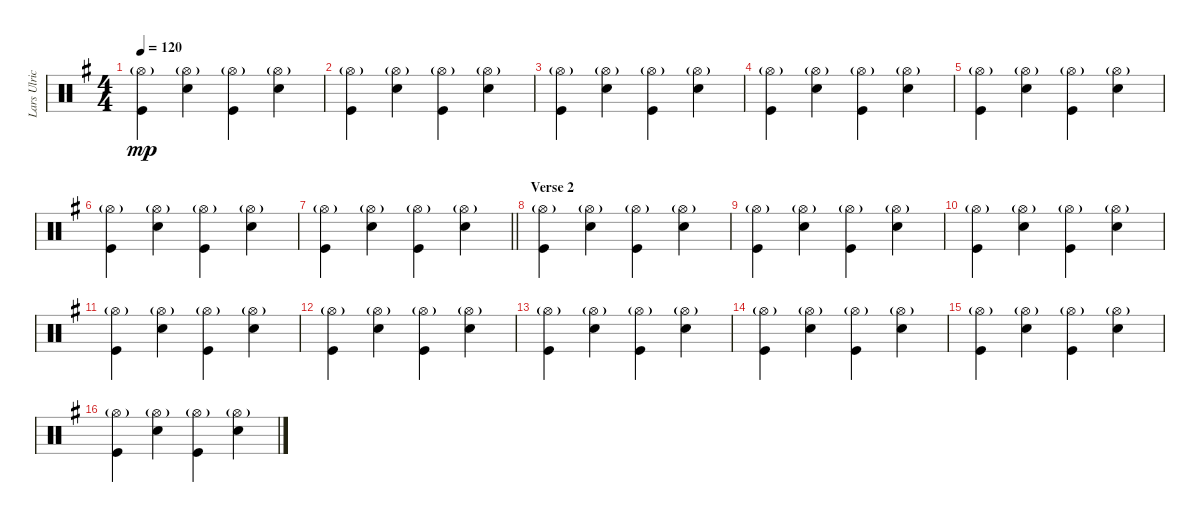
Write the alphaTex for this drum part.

\track ("Lars Ulrich" "Lars Ulric") {instrument percussion}
\staff {score}
\articulation defaults
\ts (4 4)
\tempo 120
\clef neutral
\ks eminor
("Hi-Hat (open)"{g} "Kick (hit)").4{dy mp} ("Hi-Hat (open)"{g} "Snare (hit) 2").4 ("Hi-Hat (open)"{g} "Kick (hit)").4 ("Hi-Hat (open)"{g} "Snare (hit) 2").4 |
("Hi-Hat (open)"{g} "Kick (hit)").4 ("Hi-Hat (open)"{g} "Snare (hit) 2").4 ("Hi-Hat (open)"{g} "Kick (hit)").4 ("Hi-Hat (open)"{g} "Snare (hit) 2").4 |
("Hi-Hat (open)"{g} "Kick (hit)").4 ("Hi-Hat (open)"{g} "Snare (hit) 2").4 ("Hi-Hat (open)"{g} "Kick (hit)").4 ("Hi-Hat (open)"{g} "Snare (hit) 2").4 |
("Hi-Hat (open)"{g} "Kick (hit)").4 ("Hi-Hat (open)"{g} "Snare (hit) 2").4 ("Hi-Hat (open)"{g} "Kick (hit)").4 ("Hi-Hat (open)"{g} "Snare (hit) 2").4 |
("Hi-Hat (open)"{g} "Kick (hit)").4 ("Hi-Hat (open)"{g} "Snare (hit) 2").4 ("Hi-Hat (open)"{g} "Kick (hit)").4 ("Hi-Hat (open)"{g} "Snare (hit) 2").4 |
("Hi-Hat (open)"{g} "Kick (hit)").4 ("Hi-Hat (open)"{g} "Snare (hit) 2").4 ("Hi-Hat (open)"{g} "Kick (hit)").4 ("Hi-Hat (open)"{g} "Snare (hit) 2").4 |
\barLineRight lightlight
("Hi-Hat (open)"{g} "Kick (hit)").4 ("Hi-Hat (open)"{g} "Snare (hit) 2").4 ("Hi-Hat (open)"{g} "Kick (hit)").4 ("Hi-Hat (open)"{g} "Snare (hit) 2").4 |
\section ("" "Verse 2")
("Hi-Hat (open)"{g} "Kick (hit)").4 ("Hi-Hat (open)"{g} "Snare (hit) 2").4 ("Hi-Hat (open)"{g} "Kick (hit)").4 ("Hi-Hat (open)"{g} "Snare (hit) 2").4 |
("Hi-Hat (open)"{g} "Kick (hit)").4 ("Hi-Hat (open)"{g} "Snare (hit) 2").4 ("Hi-Hat (open)"{g} "Kick (hit)").4 ("Hi-Hat (open)"{g} "Snare (hit) 2").4 |
("Hi-Hat (open)"{g} "Kick (hit)").4 ("Hi-Hat (open)"{g} "Snare (hit) 2").4 ("Hi-Hat (open)"{g} "Kick (hit)").4 ("Hi-Hat (open)"{g} "Snare (hit) 2").4 |
("Hi-Hat (open)"{g} "Kick (hit)").4 ("Hi-Hat (open)"{g} "Snare (hit) 2").4 ("Hi-Hat (open)"{g} "Kick (hit)").4 ("Hi-Hat (open)"{g} "Snare (hit) 2").4 |
("Hi-Hat (open)"{g} "Kick (hit)").4 ("Hi-Hat (open)"{g} "Snare (hit) 2").4 ("Hi-Hat (open)"{g} "Kick (hit)").4 ("Hi-Hat (open)"{g} "Snare (hit) 2").4 |
("Hi-Hat (open)"{g} "Kick (hit)").4 ("Hi-Hat (open)"{g} "Snare (hit) 2").4 ("Hi-Hat (open)"{g} "Kick (hit)").4 ("Hi-Hat (open)"{g} "Snare (hit) 2").4 |
("Hi-Hat (open)"{g} "Kick (hit)").4 ("Hi-Hat (open)"{g} "Snare (hit) 2").4 ("Hi-Hat (open)"{g} "Kick (hit)").4 ("Hi-Hat (open)"{g} "Snare (hit) 2").4 |
("Hi-Hat (open)"{g} "Kick (hit)").4 ("Hi-Hat (open)"{g} "Snare (hit) 2").4 ("Hi-Hat (open)"{g} "Kick (hit)").4 ("Hi-Hat (open)"{g} "Snare (hit) 2").4 |
("Hi-Hat (open)"{g} "Kick (hit)").4 ("Hi-Hat (open)"{g} "Snare (hit) 2").4 ("Hi-Hat (open)"{g} "Kick (hit)").4 ("Hi-Hat (open)"{g} "Snare (hit) 2").4
